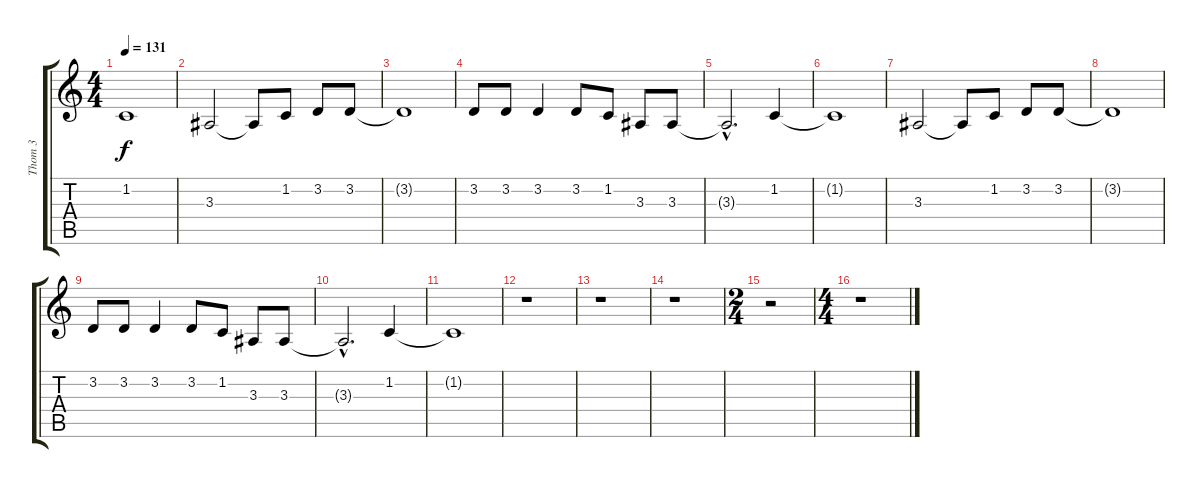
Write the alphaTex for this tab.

\track ("Thom 3" "Thom 3") {instrument brightacousticpiano}
\staff {score tabs}
\tuning (E4 B3 G3 D3 A2 E2) {hide}
\ts (4 4)
\tempo 131
\clef g2
\ks c
1.2{t}.1{dy f} |
3.3.2 3.3{t}.8 1.2.8 3.2.8 3.2.8 |
3.2{t}.1 |
3.2.8 3.2.8 3.2.4 3.2.8 1.2.8 3.3.8 3.3.8 |
3.3{hac t}.2{d} 1.2.4 |
1.2{t}.1 |
3.3.2 3.3{t}.8 1.2.8 3.2.8 3.2.8 |
3.2{t}.1 |
3.2.8 3.2.8 3.2.4 3.2.8 1.2.8 3.3.8 3.3.8 |
3.3{hac t}.2{d} 1.2.4 |
1.2{t}.1 |
r.1 |
r.1 |
r.1 |
\ts (2 4)
r.2 |
\ts (4 4)
r.1
